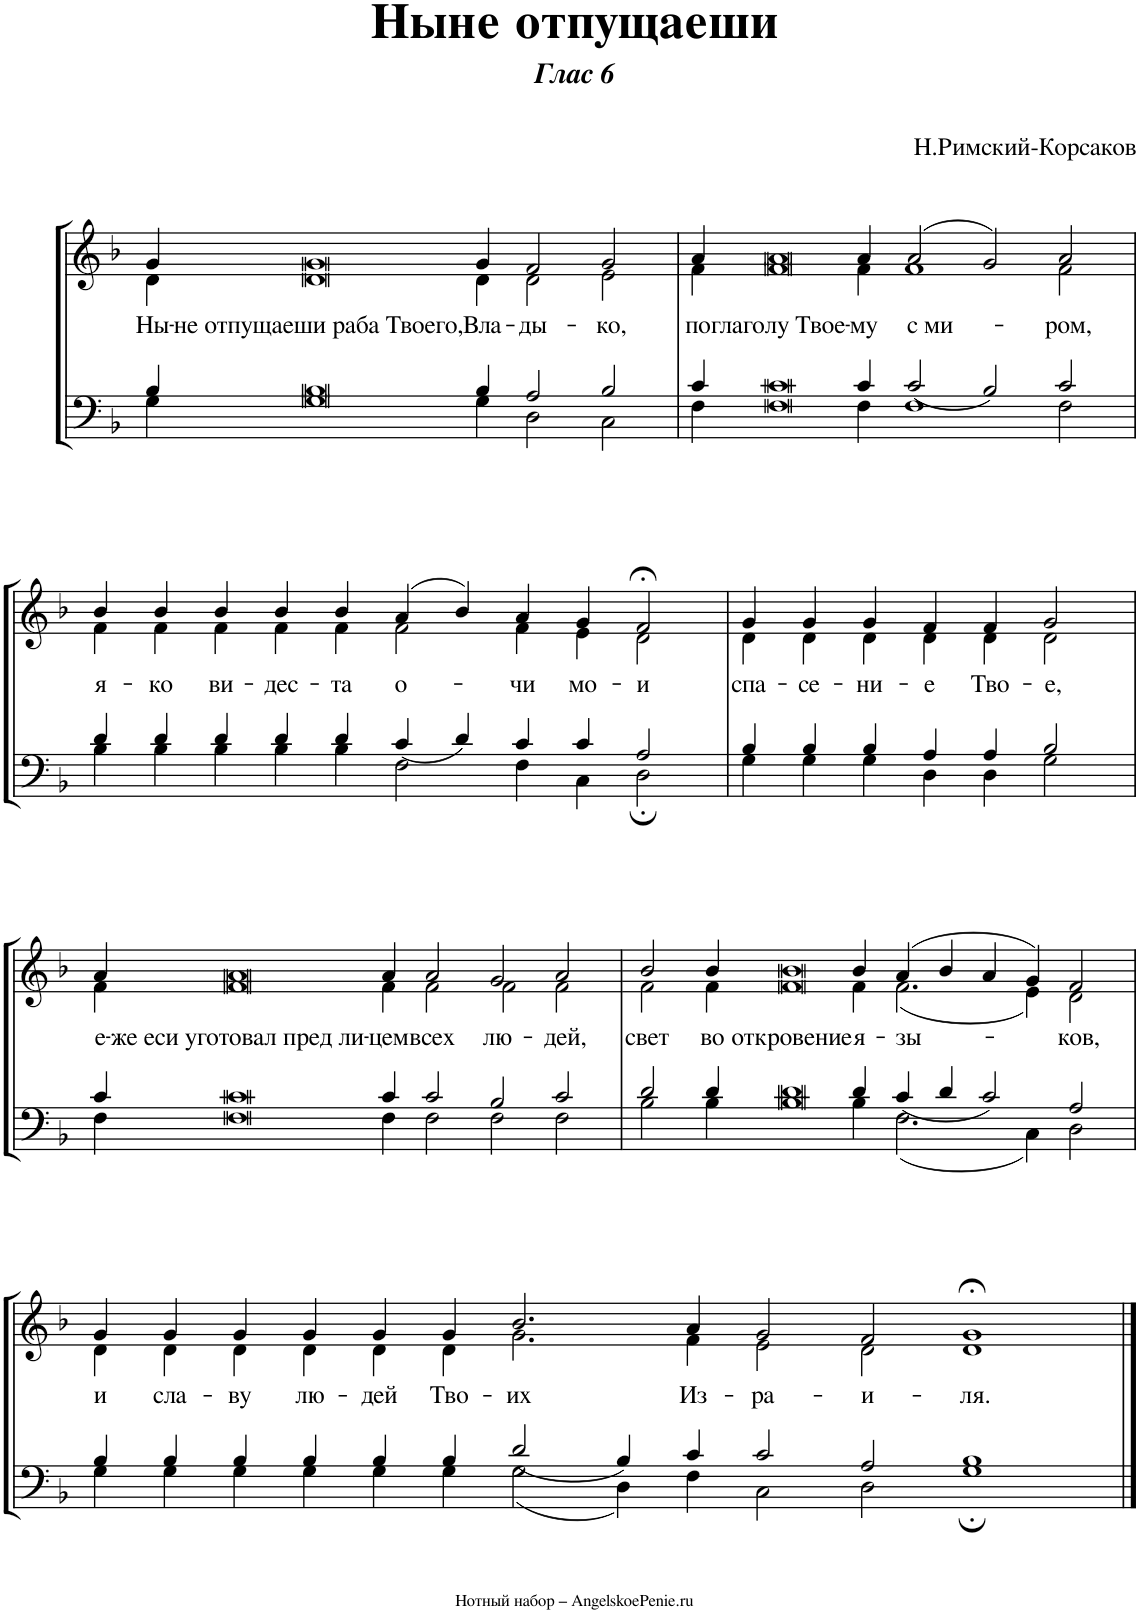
**kern	**kern	**text
*part1	*part1	*part1
*staff2	*staff1	*staff1
*I"Piano	*	*
*I'Pno.	*	*
*clefF4	*clefG2	*
*k[b-]	*k[b-]	*
*M18/8	*M18/8	*
=1	=1	=1
*^	*	*
*	*^	*	*
!	!	!	!	!LO:LY:b
*	*	*	*^	*
1.ryy	4B-/	4G\	4g/	4d\	Ны-
!	!	!	!	!	!LO:LY:b
.	4B-	4G	4g	4d	-не отпущаеши раба Твоего,
!	!	!	!	!	!LO:LY:b
.	4B-/	4G\	4g/	4d\	Вла-
!	!	!	!	!	!LO:LY:b
.	2A/	2D\	2f/	2d\	-ды-
!	!	!	!	!	!LO:LY:b
.	2B-/	2C\	2g/	2e\	-ко,
4ryy	.	.	.	.	.
=2	=2	=2	=2	=2	=2
!	!	!	!	!	!LO:LY:b
2ryy	4c/	4F\	4a/	4f\	по
!	!	!	!	!	!LO:LY:b
.	4c	4F	4a	4f	глаголу Твое-
!	!	!	!	!	!LO:LY:b
4ryy	4c/	4F\	4a/	4f\	-му
!	!	!	!	!	!LO:LY:b
1.ryy	2c/	1F	(2a/	1f	с ми-
.	2B-/	.	2g/)	.	.
!	!	!	!	!	!LO:LY:b
.	2c/	2F\	2a/	2f\	-ром,
!!LO:LB:g=z	!!
=3	=3	=3	=3	=3	=3
!	!	!	!	!	!LO:LY:b
2ryy	4d/	4B-\	4b-/	4f\	я-
!	!	!	!	!	!LO:LY:b
.	4d/	4B-\	4b-/	4f\	-ко
!	!	!	!	!	!LO:LY:b
2ryy	4d/	4B-\	4b-/	4f\	ви-
!	!	!	!	!	!LO:LY:b
.	4d/	4B-\	4b-/	4f\	-дес-
!	!	!	!	!	!LO:LY:b
1ryy	4d/	4B-\	4b-/	4f\	-та
!	!	!	!	!	!LO:LY:b
.	4c/	2F\	(4a/	2f\	о-
.	4d/	.	4b-/)	.	.
!	!	!	!	!	!LO:LY:b
.	4c/	4F\	4a/	4f\	-чи
!	!	!	!	!	!LO:LY:b
4ryy	4c/	4C\	4g/	4e\	мо-
!	!	!	!	!	!LO:LY:b
2ryy	2A/	2D;\	2f;</	2d\	-и
=4	=4	=4	=4	=4	=4
!	!	!	!	!	!LO:LY:b
1ryy	4B-/	4G\	4g/	4d\	спа-
!	!	!	!	!	!LO:LY:b
.	4B-/	4G\	4g/	4d\	-се-
!	!	!	!	!	!LO:LY:b
.	4B-/	4G\	4g/	4d\	-ни-
!	!	!	!	!	!LO:LY:b
.	4A/	4D\	4f/	4d\	-е
!	!	!	!	!	!LO:LY:b
2ryy	4A/	4D\	4f/	4d\	Тво-
!	!	!	!	!	!LO:LY:b
.	2B-/	2G\	2g/	2d\	-е,
2.ryy	.	.	.	.	.
.	2ryy	2ryy	2ryy	2ryy	.
!!LO:LB:g=z	!!
=5	=5	=5	=5	=5	=5
!	!	!	!	!	!LO:LY:b
0ryy	4c/	4F\	4a/	4f\	е-
!	!	!	!	!	!LO:LY:b
.	4c	4F	4a	4f	-же еси уготовал пред ли-
!	!	!	!	!	!LO:LY:b
.	4c/	4F\	4a/	4f\	-цем
!	!	!	!	!	!LO:LY:b
.	2c/	2F\	2a/	2f\	всех
!	!	!	!	!	!LO:LY:b
.	2B-/	2F\	2g/	2f\	лю-
!	!	!	!	!	!LO:LY:b
.	2c/	2F\	2a/	2f\	-дей,
4ryy	.	.	.	.	.
=6	=6	=6	=6	=6	=6
!	!	!	!	!	!LO:LY:b
1ryy	2d/	2B-\	2b-/	2f\	свет
!	!	!	!	!	!LO:LY:b
.	4d/	4B-\	4b-/	4f\	во
!	!	!	!	!	!LO:LY:b
.	4d	4B-	4b-	4f	откровение
!	!	!	!	!	!LO:LY:b
1ryy	4d/	4B-\	4b-/	4f\	я-
!	!	!	!	!	!LO:LY:b
.	4c/	2.F\	(4a/	(2.f\	-зы-
.	4d/	.	4b-/	.	.
.	2c/	.	4a/	.	.
4ryy	.	4C\	4g/)	4e\)	.
!	!	!	!	!	!LO:LY:b
2ryy	2A/	2D\	2f/	2d\	-ков,
!!LO:LB:g=z	!!
=7	=7	=7	=7	=7	=7
!	!	!	!	!	!LO:LY:b
0ryy	4B-/	4G\	4g/	4d\	и
!	!	!	!	!	!LO:LY:b
.	4B-/	4G\	4g/	4d\	сла-
!	!	!	!	!	!LO:LY:b
.	4B-/	4G\	4g/	4d\	-ву
!	!	!	!	!	!LO:LY:b
.	4B-/	4G\	4g/	4d\	лю-
!	!	!	!	!	!LO:LY:b
.	4B-/	4G\	4g/	4d\	-дей
!	!	!	!	!	!LO:LY:b
.	4B-/	4G\	4g/	4d\	Тво-
!	!	!	!	!	!LO:LY:b
.	2d/	2G\	2.b-/	2.g\	-их
2ryy	4B-/	4D\	.	.	.
!	!	!	!	!	!LO:LY:b
.	4c/	4F\	4a/	4f\	Из-
!	!	!	!	!	!LO:LY:b
4ryy	2c/	2C\	2g/	2e\	-ра-
1..ryy	.	.	.	.	.
!	!	!	!	!	!LO:LY:b
.	2A/	2D\	2f/	2d\	-и-
!	!	!	!	!	!LO:LY:b
.	1B-	1G;	1g;<	1d	-ля.
*v	*v	*v	*	*	*
*	*v	*v	*
==	==	==
*-	*-	*-
